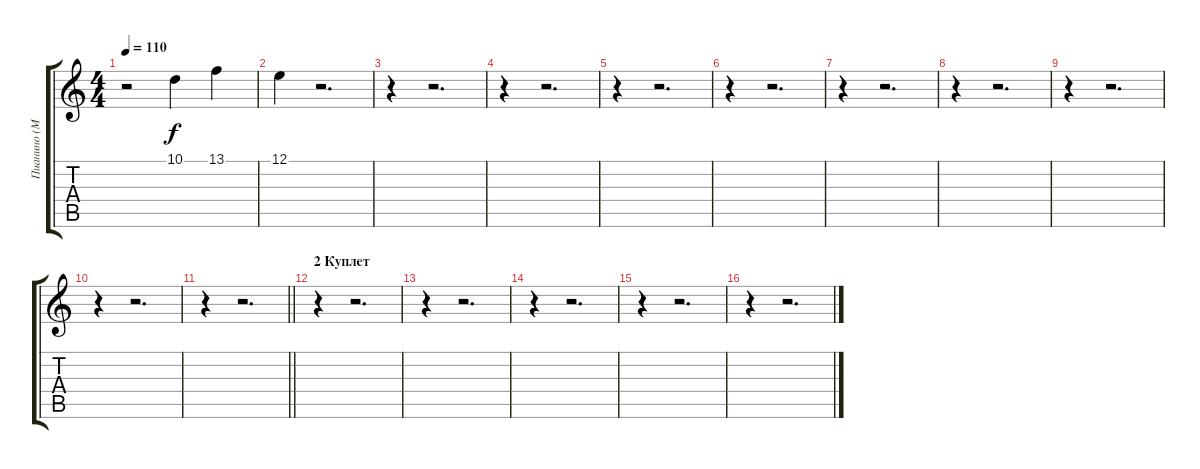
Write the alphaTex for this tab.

\track ("Пианино (Макс Йорик)" "Пианино (М") {instrument acousticgrandpiano}
\staff {score tabs}
\tuning (E4 B3 G3 D3 A2 E2) {hide}
\ts (4 4)
\tempo 110
\clef g2
\ks c
r.2{dy f} 10.1.4 13.1.4 |
12.1.4 r.2{d} |
r.4 r.2{d} |
r.4 r.2{d} |
r.4 r.2{d} |
r.4 r.2{d} |
r.4 r.2{d} |
r.4 r.2{d} |
r.4 r.2{d} |
r.4 r.2{d} |
\barLineRight lightlight
r.4 r.2{d} |
\section ("" "2 Куплет")
r.4 r.2{d} |
r.4 r.2{d} |
r.4 r.2{d} |
r.4 r.2{d} |
r.4 r.2{d}
